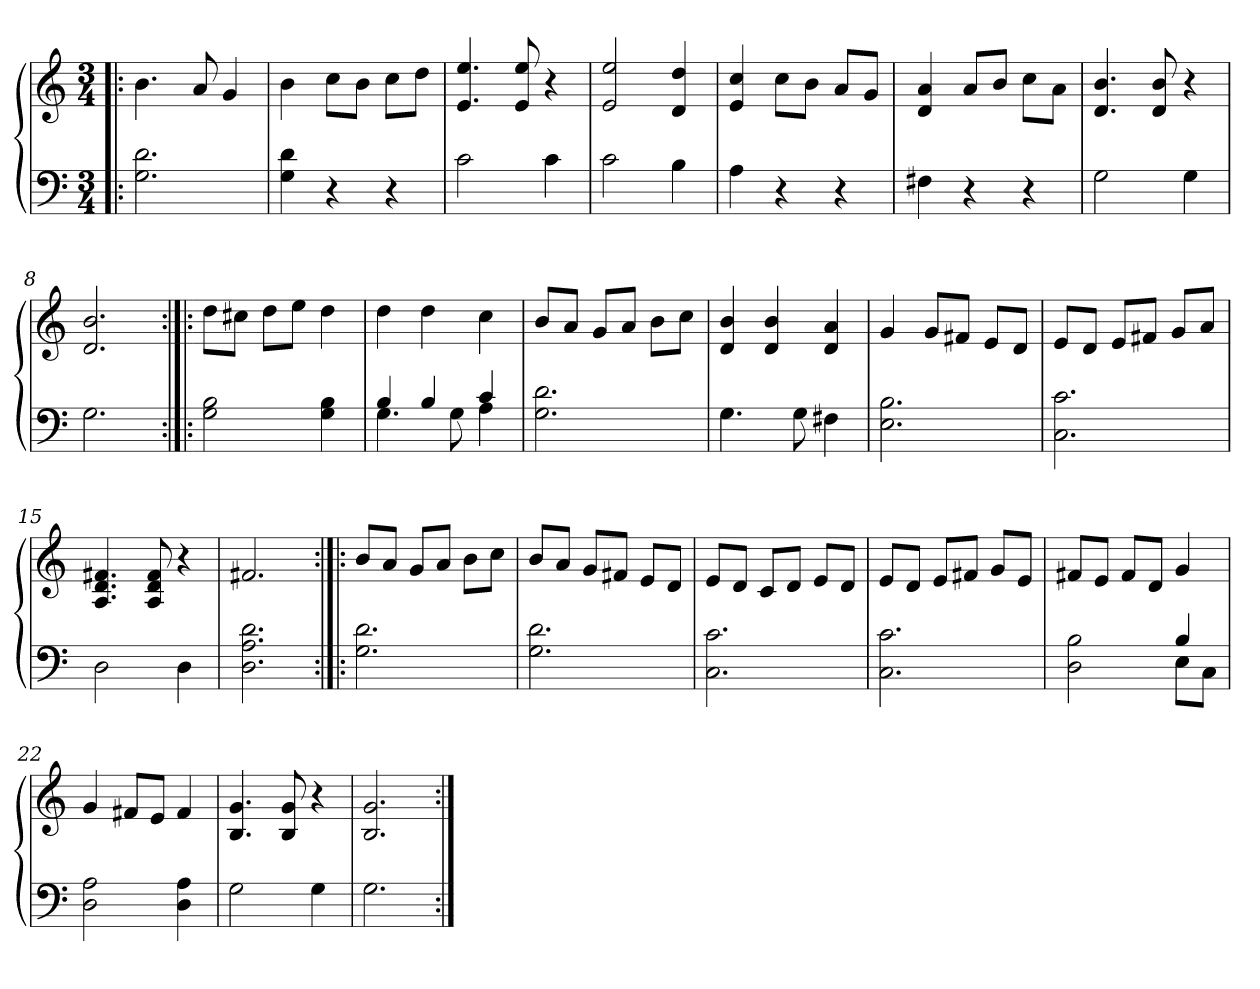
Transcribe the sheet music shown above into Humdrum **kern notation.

**kern	**kern
*part1	*part1
*staff2	*staff1
*clefF4	*clefG2
*k[]	*k[]
*M3/4	*M3/4
=1!|:	=1!|:
2.G\ 2.d\	4.b\
.	8a/
.	4g/
=2	=2
4G\ 4d\	4b\
4r	8cc\L
.	8b\J
4r	8cc\L
.	8dd\J
=3	=3
2c\	4.e/ 4.ee/
.	8e/ 8ee/
4c\	4r
=4	=4
2c\	2e/ 2ee/
4B\	4d/ 4dd/
=5	=5
4A\	4e/ 4cc/
4r	8cc\L
.	8b\J
4r	8a/L
.	8g/J
=6	=6
4F#X\	4d/ 4a/
4r	8a/L
.	8b/J
4r	8cc\L
.	8a\J
!!LO:LB:g=z
=7	=7
2G\	4.d/ 4.b/
.	8d/ 8b/
4G\	4r
=8	=8
2.G\	2.d/ 2.b/
=9:|!|:	=9:|!|:
2G\ 2B\	8dd\L
.	8cc#X\J
.	8dd\L
.	8ee\J
4G\ 4B\	4dd\
=10	=10
*^	*
4B/	4.G\	4dd\
4B/	.	4dd\
.	8G\	.
4c/	4A\	4cc\
*v	*v	*
=11	=11
2.G\ 2.d\	8b/L
.	8a/J
.	8g/L
.	8a/J
.	8b\L
.	8cc\J
=12	=12
4.G\	4d/ 4b/
.	4d/ 4b/
8G\	.
4F#X\	4d/ 4a/
!!LO:LB:g=z
=13	=13
2.E\ 2.B\	4g/
.	8g/L
.	8f#X/J
.	8e/L
.	8d/J
=14	=14
2.C\ 2.c\	8e/L
.	8d/J
.	8e/L
.	8f#X/J
.	8g/L
.	8a/J
=15	=15
2D\	4.A/ 4.d/ 4.f#X/
.	8A/ 8d/ 8f#/
4D\	4r
=16	=16
2.D\ 2.A\ 2.d\	2.f#X/
=17:|!|:	=17:|!|:
2.G\ 2.d\	8b/L
.	8a/J
.	8g/L
.	8a/J
.	8b\L
.	8cc\J
=18	=18
2.G\ 2.d\	8b/L
.	8a/J
.	8g/L
.	8f#X/J
.	8e/L
.	8d/J
!!LO:LB:g=z
=19	=19
2.C\ 2.c\	8e/L
.	8d/J
.	8c/L
.	8d/J
.	8e/L
.	8d/J
=20	=20
2.C\ 2.c\	8e/L
.	8d/J
.	8e/L
.	8f#X/J
.	8g/L
.	8e/J
=21	=21
*^	*
2D\ 2B\	2ryy	8f#X/L
.	.	8e/J
.	.	8f#/L
.	.	8d/J
4B/	8E\L	4g/
.	8C\J	.
*v	*v	*
=22	=22
2D\ 2A\	4g/
.	8f#X/L
.	8e/J
4D\ 4A\	4f#/
=23	=23
2G\	4.B/ 4.g/
.	8B/ 8g/
4G\	4r
=24	=24
2.G\	2.B/ 2.g/
=:|!	=:|!
*-	*-
